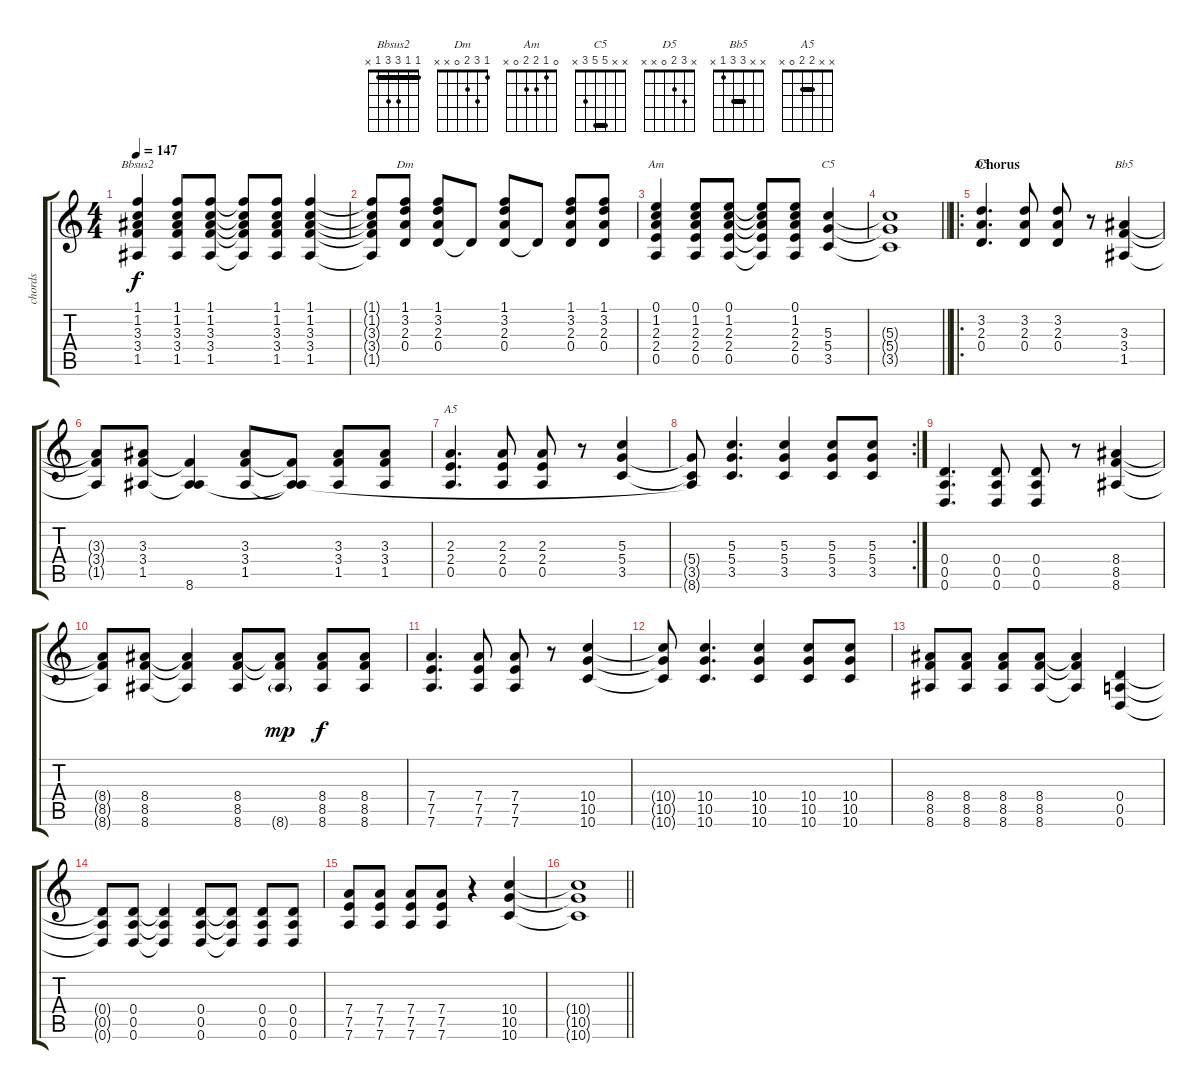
\track ("chords" "chords") {solo instrument acousticguitarsteel}
\staff {score tabs}
\tuning (E4 B3 G3 D3 A2 D2) {hide}
\chord ("Bbsus2" 1 1 3 3 1 x) {barre 1}
\chord ("Dm" 1 3 2 0 x x)
\chord ("Am" 0 1 2 2 0 x)
\chord ("C5" x x 5 5 3 x) {barre 5}
\chord ("D5" x 3 2 0 x x)
\chord ("Bb5" x x 3 3 1 x) {barre 3}
\chord ("A5" x x 2 2 0 x) {barre 2}
\ts (4 4)
\tempo 147
\clef g2
\ks c
(1.1 1.2 3.3 3.4 1.5).4{ch "Bbsus2" dy f} (1.1 1.2 3.3 3.4 1.5).8 (1.1 1.2 3.3 3.4 1.5).8 (1.1{t} 1.2{t} 3.3{t} 3.4{t} 1.5{t}).8 (1.1 1.2 3.3 3.4 1.5).8 (1.1 1.2 3.3 3.4 1.5).4 |
(1.1{t} 1.2{t} 3.3{t} 3.4{t} 1.5{t}).8 (1.1 3.2 2.3 0.4).8{ch "Dm"} (1.1 3.2 2.3 0.4).8 0.4{t}.8 (1.1 3.2 2.3 0.4).8 0.4{t}.8 (1.1 3.2 2.3 0.4).8 (1.1 3.2 2.3 0.4).8 |
(0.1 1.2 2.3 2.4 0.5).4{ch "Am"} (0.1 1.2 2.3 2.4 0.5).8 (0.1 1.2 2.3 2.4 0.5).8 (0.1{t} 1.2{t} 2.3{t} 2.4{t} 0.5{t}).8 (0.1 1.2 2.3 2.4 0.5).8 (5.3 5.4 3.5).4{ch "C5"} |
\barLineRight lightlight
(5.3{t} 5.4{t} 3.5{t}).1 |
\ro
\section ("" "Chorus")
(3.2 2.3 0.4).4{d ch "D5"} (3.2 2.3 0.4).8 (3.2 2.3 0.4).8 r.8 (3.3 3.4 1.5).4{ch "Bb5"} |
(3.3{t} 3.4{t} 1.5{t}).8 (3.3 3.4 1.5).8 (3.4{t} 1.5{t} 8.6).4 (3.3 3.4 1.5).8 (3.4{t} 1.5{t} 8.6{t}).8 (3.3 3.4 1.5).8 (3.3 3.4 1.5).8 |
(2.3 2.4 0.5).4{d ch "A5"} (2.3 2.4 0.5).8 (2.3 2.4 0.5).8 r.8 (5.3 5.4 3.5).4 |
\rc 2
(5.4{t} 3.5{t} 8.6{t}).8 (5.3 5.4 3.5).4{d} (5.3 5.4 3.5).4 (5.3 5.4 3.5).8 (5.3 5.4 3.5).8 |
(0.4 0.5 0.6).4{d} (0.4 0.5 0.6).8 (0.4 0.5 0.6).8 r.8 (8.4 8.5 8.6).4 |
(8.4{t} 8.5{t} 8.6{t}).8 (8.4 8.5 8.6).8 (8.4{t} 8.5{t} 8.6{t}).4 (8.4 8.5 8.6).8 (8.4{t} 8.5{t} 8.6{g}).8{dy mp} (8.4 8.5 8.6).8{dy f} (8.4 8.5 8.6).8 |
(7.4 7.5 7.6).4{d} (7.4 7.5 7.6).8 (7.4 7.5 7.6).8 r.8 (10.4 10.5 10.6).4 |
(10.4{t} 10.5{t} 10.6{t}).8 (10.4 10.5 10.6).4{d} (10.4 10.5 10.6).4 (10.4 10.5 10.6).8 (10.4 10.5 10.6).8 |
(8.4 8.5 8.6).8 (8.4 8.5 8.6).8 (8.4 8.5 8.6).8 (8.4 8.5 8.6).8 (8.4{t} 8.5{t} 8.6{t}).4 (0.4 0.5 0.6).4 |
(0.4{t} 0.5{t} 0.6{t}).8 (0.4 0.5 0.6).8 (0.4{t} 0.5{t} 0.6{t}).4 (0.4 0.5 0.6).8 (0.4{t} 0.5{t} 0.6{t}).8 (0.4 0.5 0.6).8 (0.4 0.5 0.6).8 |
(7.4 7.5 7.6).8 (7.4 7.5 7.6).8 (7.4 7.5 7.6).8 (7.4 7.5 7.6).8 r.4 (10.4 10.5 10.6).4 |
\barLineRight lightlight
(10.4{t} 10.5{t} 10.6{t}).1
